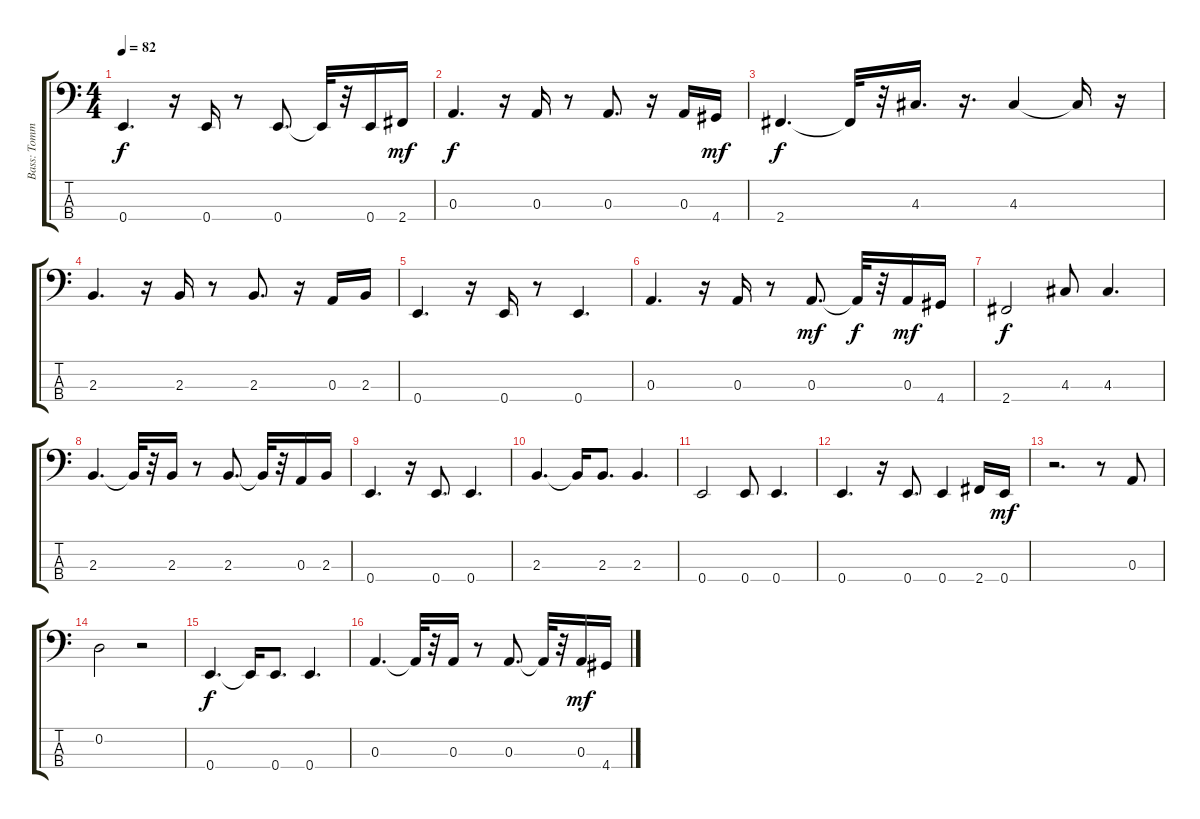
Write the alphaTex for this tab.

\track ("Bass: Tommy" "Bass: Tomm") {instrument electricbassfinger}
\staff {score tabs}
\tuning (G2 D2 A1 E1) {hide}
\ts (4 4)
\tempo 82
\clef f4
\ks c
0.4.4{d dy f} r.16 0.4.16 r.8 0.4.8{d} 0.4{t}.32 r.32 0.4.16 2.4.16{dy mf} |
0.3.4{d dy f} r.16 0.3.16 r.8 0.3.8{d} r.16 0.3.16 4.4.16{dy mf} |
2.4.4{d dy f} 2.4{t}.32 r.32 4.3.16{d} r.16{d} 4.3.4 4.3{t}.16 r.16 |
2.3.4{d} r.16 2.3.16 r.8 2.3.8{d} r.16 0.3.16 2.3.16 |
0.4.4{d} r.16 0.4.16 r.8 0.4.4{d} |
0.3.4{d} r.16 0.3.16 r.8 0.3.8{d dy mf} 0.3{t}.32{dy f} r.32 0.3.16{dy mf} 4.4.16 |
2.4.2{dy f} 4.3.8 4.3.4{d} |
2.3.4{d} 2.3{t}.32 r.32 2.3.16 r.8 2.3.8{d} 2.3{t}.32 r.32 0.3.16 2.3.16 |
0.4.4{d} r.16 0.4.8{d} 0.4.4{d} |
2.3.4{d} 2.3{t}.16 2.3.8{d} 2.3.4{d} |
0.4.2 0.4.8 0.4.4{d} |
0.4.4{d} r.16 0.4.8{d} 0.4.4 2.4.16 0.4.16{dy mf} |
r.2{d} r.8 0.3.8 |
0.2.2 r.2 |
0.4.4{d dy f} 0.4{t}.16 0.4.8{d} 0.4.4{d} |
0.3.4{d} 0.3{t}.32 r.32 0.3.16 r.8 0.3.8{d} 0.3{t}.32 r.32 0.3.16{dy mf} 4.4.16
